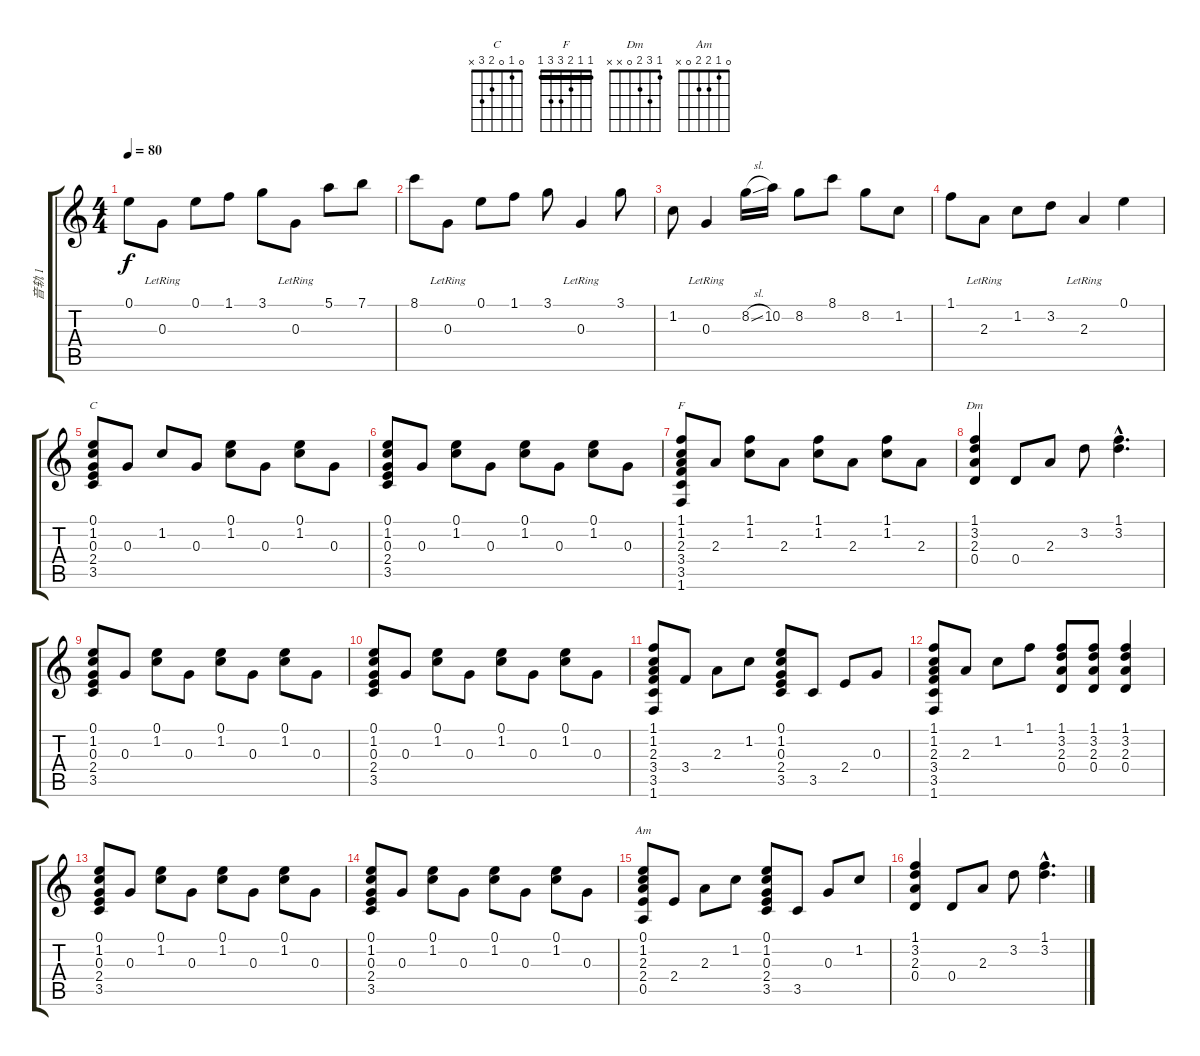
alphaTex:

\track ("音轨 1" "音轨 1") {instrument acousticguitarsteel}
\staff {score tabs}
\tuning (E4 B3 G3 D3 A2 E2) {hide}
\chord ("C" 0 1 0 2 3 x)
\chord ("F" 1 1 2 3 3 1) {barre 1}
\chord ("Dm" 1 3 2 0 x x)
\chord ("Am" 0 1 2 2 0 x)
\ts (4 4)
\tempo 80
\clef g2
\ks c
0.1.8{dy f instrument acousticguitarsteel} 0.3{lr}.8 0.1.8 1.1.8 3.1.8 0.3{lr}.8 5.1.8 7.1.8 |
8.1.8 0.3{lr}.8 0.1.8 1.1.8 3.1.8 0.3{lr}.4 3.1.8 |
1.2.8 0.3{lr}.4 8.2{sl}.16 10.2.16 8.2.8 8.1.8 8.2.8 1.2.8 |
1.1.8 2.3{lr}.8 1.2.8 3.2.8 2.3{lr}.4 0.1.4 |
(0.1 1.2 0.3 2.4 3.5).8{ch "C"} 0.3.8 1.2.8 0.3.8 (0.1 1.2).8 0.3.8 (0.1 1.2).8 0.3.8 |
(0.1 1.2 0.3 2.4 3.5).8 0.3.8 (0.1 1.2).8 0.3.8 (0.1 1.2).8 0.3.8 (0.1 1.2).8 0.3.8 |
(1.1 1.2 2.3 3.4 3.5 1.6).8{ch "F"} 2.3.8 (1.1 1.2).8 2.3.8 (1.1 1.2).8 2.3.8 (1.1 1.2).8 2.3.8 |
(1.1 3.2 2.3 0.4).4{ch "Dm"} 0.4.8 2.3.8 3.2.8 (1.1{hac} 3.2{hac}).4{d} |
(0.1 1.2 0.3 2.4 3.5).8 0.3.8 (0.1 1.2).8 0.3.8 (0.1 1.2).8 0.3.8 (0.1 1.2).8 0.3.8 |
(0.1 1.2 0.3 2.4 3.5).8 0.3.8 (0.1 1.2).8 0.3.8 (0.1 1.2).8 0.3.8 (0.1 1.2).8 0.3.8 |
(1.1 1.2 2.3 3.4 3.5 1.6).8 3.4.8 2.3.8 1.2.8 (0.1 1.2 0.3 2.4 3.5).8 3.5.8 2.4.8 0.3.8 |
(1.1 1.2 2.3 3.4 3.5 1.6).8 2.3.8 1.2.8 1.1.8 (1.1 3.2 2.3 0.4).8 (1.1 3.2 2.3 0.4).8 (1.1 3.2 2.3 0.4).4 |
(0.1 1.2 0.3 2.4 3.5).8 0.3.8 (0.1 1.2).8 0.3.8 (0.1 1.2).8 0.3.8 (0.1 1.2).8 0.3.8 |
(0.1 1.2 0.3 2.4 3.5).8 0.3.8 (0.1 1.2).8 0.3.8 (0.1 1.2).8 0.3.8 (0.1 1.2).8 0.3.8 |
(0.1 1.2 2.3 2.4 0.5).8{ch "Am"} 2.4.8 2.3.8 1.2.8 (0.1 1.2 0.3 2.4 3.5).8 3.5.8 0.3.8 1.2.8 |
(1.1 3.2 2.3 0.4).4 0.4.8 2.3.8 3.2.8 (1.1{hac} 3.2{hac}).4{d}
